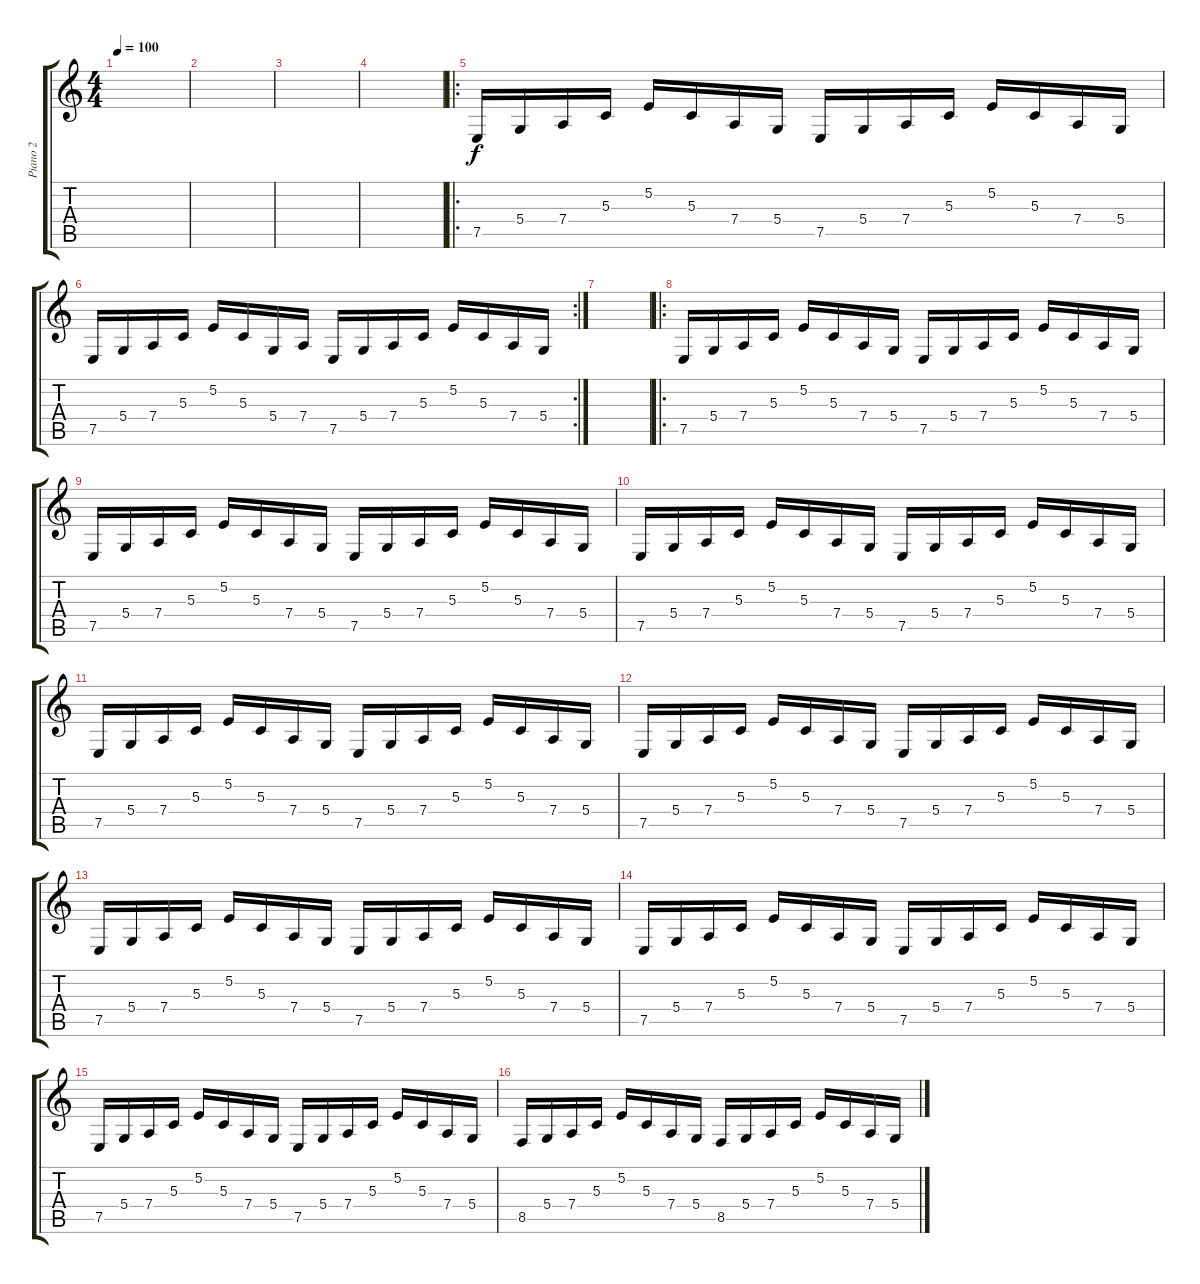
\track ("Piano 2" "Piano 2") {instrument electricpiano1}
\staff {score tabs}
\tuning (E4 B3 G3 D3 A2 E2) {hide}
\ts (4 4)
\tempo 100
\clef g2
\ks c
|
|
|
|
\ro
7.5.16 5.4.16 7.4.16 5.3.16 5.2.16 5.3.16 7.4.16 5.4.16 7.5.16 5.4.16 7.4.16 5.3.16 5.2.16 5.3.16 7.4.16 5.4.16 |
\rc 2
7.5.16 5.4.16 7.4.16 5.3.16 5.2.16 5.3.16 5.4.16 7.4.16 7.5.16 5.4.16 7.4.16 5.3.16 5.2.16 5.3.16 7.4.16 5.4.16 |
|
\ro
7.5.16 5.4.16 7.4.16 5.3.16 5.2.16 5.3.16 7.4.16 5.4.16 7.5.16 5.4.16 7.4.16 5.3.16 5.2.16 5.3.16 7.4.16 5.4.16 |
7.5.16 5.4.16 7.4.16 5.3.16 5.2.16 5.3.16 7.4.16 5.4.16 7.5.16 5.4.16 7.4.16 5.3.16 5.2.16 5.3.16 7.4.16 5.4.16 |
7.5.16 5.4.16 7.4.16 5.3.16 5.2.16 5.3.16 7.4.16 5.4.16 7.5.16 5.4.16 7.4.16 5.3.16 5.2.16 5.3.16 7.4.16 5.4.16 |
7.5.16 5.4.16 7.4.16 5.3.16 5.2.16 5.3.16 7.4.16 5.4.16 7.5.16 5.4.16 7.4.16 5.3.16 5.2.16 5.3.16 7.4.16 5.4.16 |
7.5.16 5.4.16 7.4.16 5.3.16 5.2.16 5.3.16 7.4.16 5.4.16 7.5.16 5.4.16 7.4.16 5.3.16 5.2.16 5.3.16 7.4.16 5.4.16 |
7.5.16 5.4.16 7.4.16 5.3.16 5.2.16 5.3.16 7.4.16 5.4.16 7.5.16 5.4.16 7.4.16 5.3.16 5.2.16 5.3.16 7.4.16 5.4.16 |
7.5.16 5.4.16 7.4.16 5.3.16 5.2.16 5.3.16 7.4.16 5.4.16 7.5.16 5.4.16 7.4.16 5.3.16 5.2.16 5.3.16 7.4.16 5.4.16 |
7.5.16 5.4.16 7.4.16 5.3.16 5.2.16 5.3.16 7.4.16 5.4.16 7.5.16 5.4.16 7.4.16 5.3.16 5.2.16 5.3.16 7.4.16 5.4.16 |
8.5.16 5.4.16 7.4.16 5.3.16 5.2.16 5.3.16 7.4.16 5.4.16 8.5.16 5.4.16 7.4.16 5.3.16 5.2.16 5.3.16 7.4.16 5.4.16
